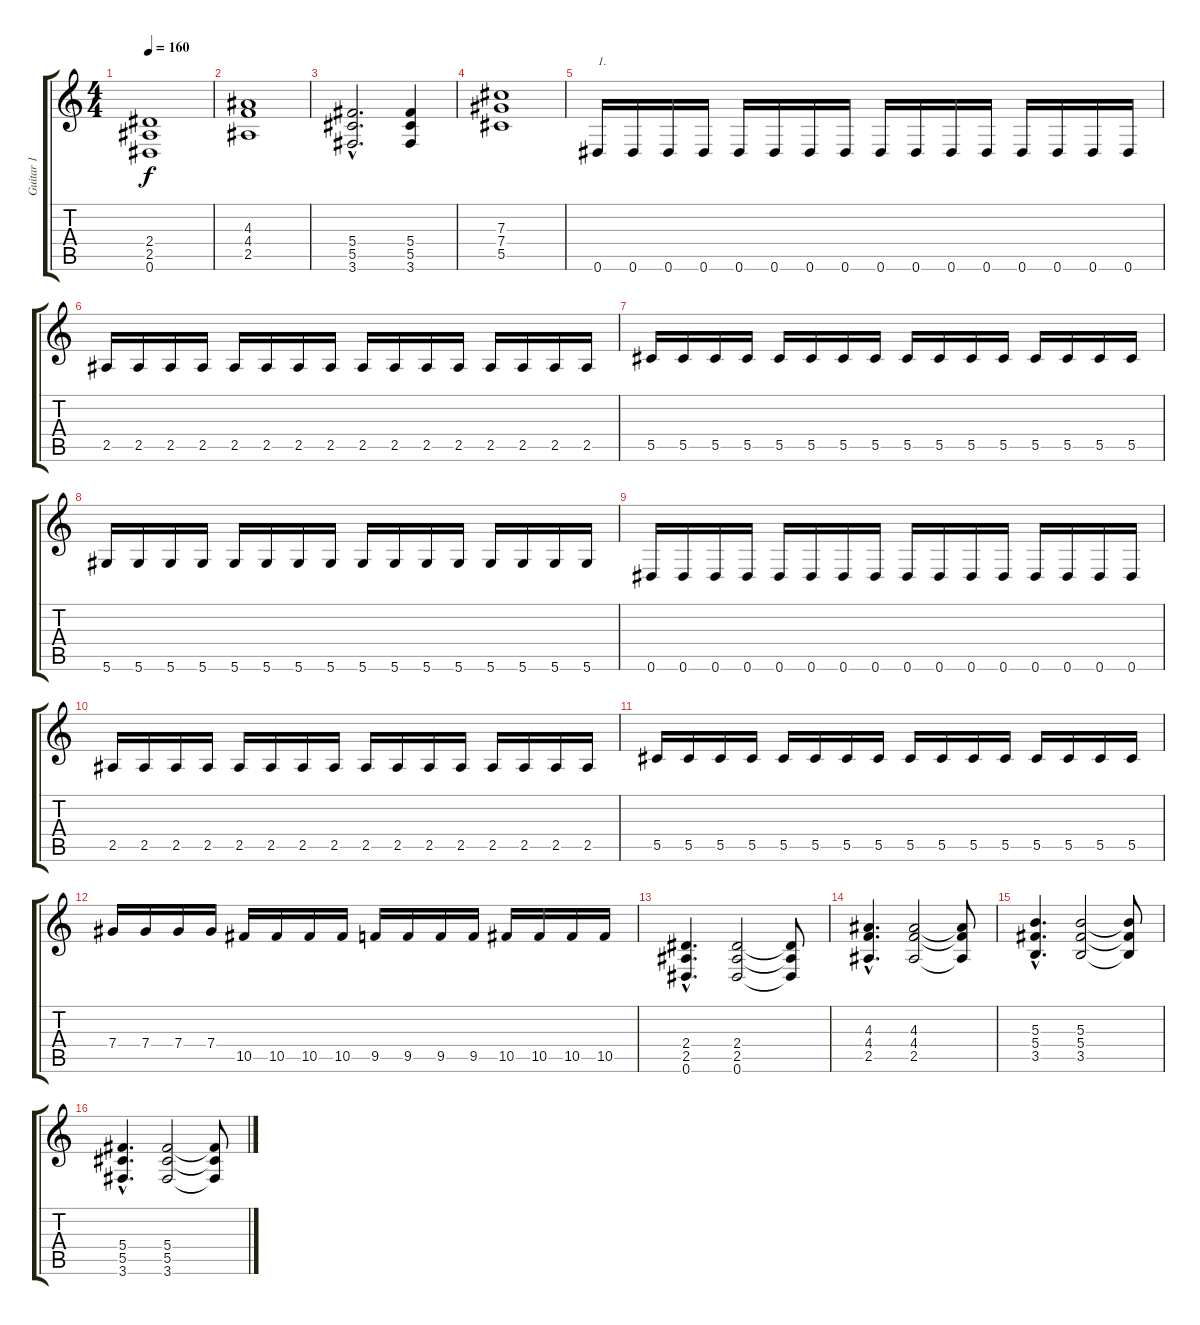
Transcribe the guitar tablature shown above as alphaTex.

\track ("Guitar 1" "Guitar 1") {instrument distortionguitar}
\staff {score tabs}
\tuning (Eb4 Bb3 Gb3 Db3 Ab2 Eb2) {hide}
\ts (4 4)
\tempo 160
\clef g2
\ks c
(2.4 2.5 0.6).1{dy f} |
(4.3 4.4 2.5).1 |
(5.4{hac} 5.5{hac} 3.6{hac}).2{d} (5.4 5.5 3.6).4 |
(7.3 7.4 5.5).1 |
0.6.16{txt "1."} 0.6.16 0.6.16 0.6.16 0.6.16 0.6.16 0.6.16 0.6.16 0.6.16 0.6.16 0.6.16 0.6.16 0.6.16 0.6.16 0.6.16 0.6.16 |
2.5.16 2.5.16 2.5.16 2.5.16 2.5.16 2.5.16 2.5.16 2.5.16 2.5.16 2.5.16 2.5.16 2.5.16 2.5.16 2.5.16 2.5.16 2.5.16 |
5.5.16 5.5.16 5.5.16 5.5.16 5.5.16 5.5.16 5.5.16 5.5.16 5.5.16 5.5.16 5.5.16 5.5.16 5.5.16 5.5.16 5.5.16 5.5.16 |
5.6.16 5.6.16 5.6.16 5.6.16 5.6.16 5.6.16 5.6.16 5.6.16 5.6.16 5.6.16 5.6.16 5.6.16 5.6.16 5.6.16 5.6.16 5.6.16 |
0.6.16 0.6.16 0.6.16 0.6.16 0.6.16 0.6.16 0.6.16 0.6.16 0.6.16 0.6.16 0.6.16 0.6.16 0.6.16 0.6.16 0.6.16 0.6.16 |
2.5.16 2.5.16 2.5.16 2.5.16 2.5.16 2.5.16 2.5.16 2.5.16 2.5.16 2.5.16 2.5.16 2.5.16 2.5.16 2.5.16 2.5.16 2.5.16 |
5.5.16 5.5.16 5.5.16 5.5.16 5.5.16 5.5.16 5.5.16 5.5.16 5.5.16 5.5.16 5.5.16 5.5.16 5.5.16 5.5.16 5.5.16 5.5.16 |
7.4.16 7.4.16 7.4.16 7.4.16 10.5.16 10.5.16 10.5.16 10.5.16 9.5.16 9.5.16 9.5.16 9.5.16 10.5.16 10.5.16 10.5.16 10.5.16 |
(2.4{hac} 2.5{hac} 0.6{hac}).4{d} (2.4 2.5 0.6).2 (2.4{t} 2.5{t} 0.6{t}).8 |
(4.3{hac} 4.4{hac} 2.5{hac}).4{d} (4.3 4.4 2.5).2 (4.3{t} 4.4{t} 2.5{t}).8 |
(5.3{hac} 5.4{hac} 3.5{hac}).4{d} (5.3 5.4 3.5).2 (5.3{t} 5.4{t} 3.5{t}).8 |
(5.4{hac} 5.5{hac} 3.6{hac}).4{d} (5.4 5.5 3.6).2 (5.4{t} 5.5{t} 3.6{t}).8
